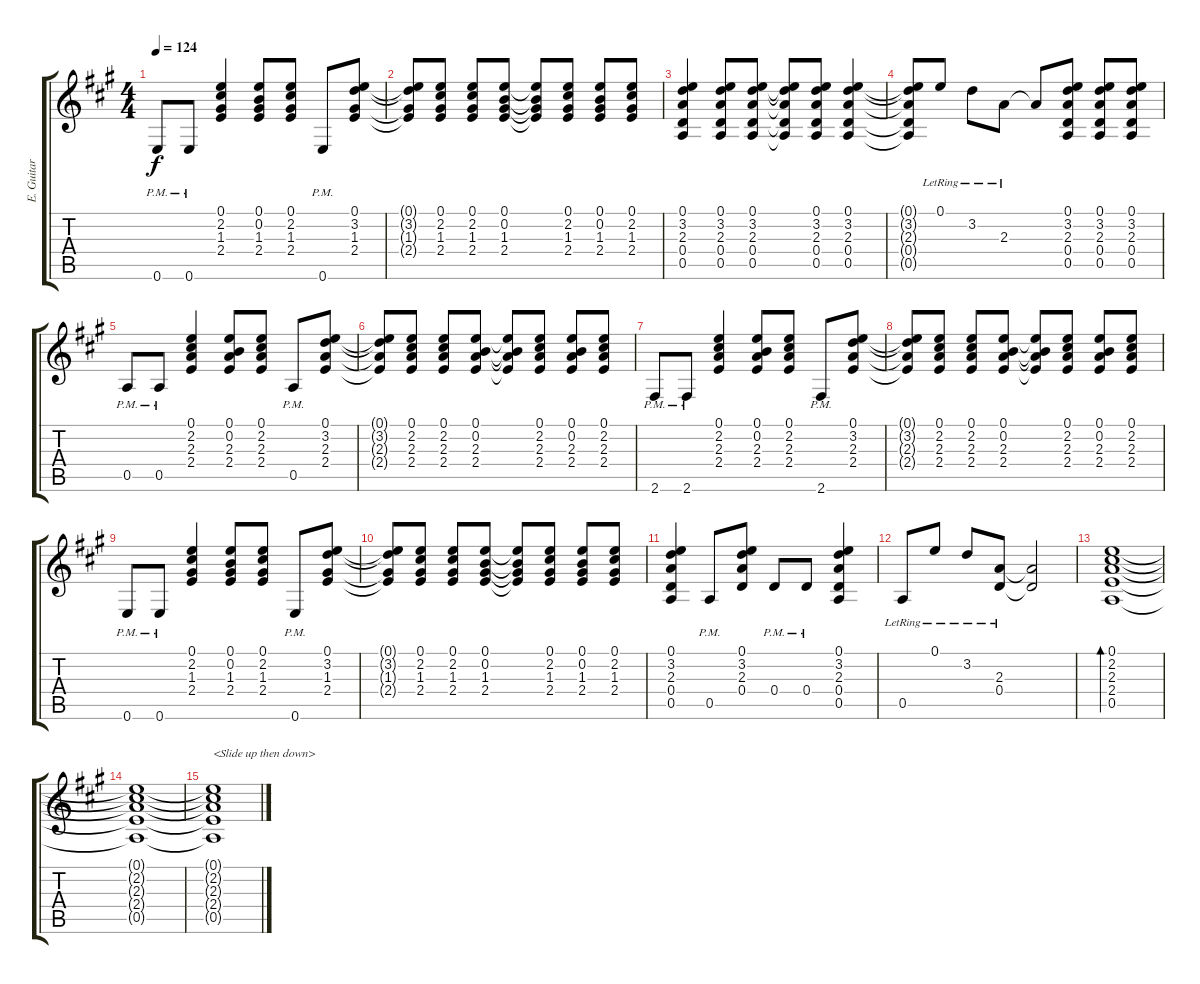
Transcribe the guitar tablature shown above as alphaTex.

\track ("E. Guitar I" "E. Guitar ") {instrument overdrivenguitar}
\staff {score tabs}
\tuning (E4 B3 G3 D3 A2 E2) {hide}
\ts (4 4)
\tempo 124
\clef g2
\ks a
0.6{pm}.8{dy f} 0.6{pm}.8 (0.1 2.2 1.3 2.4).4 (0.1 0.2 1.3 2.4).8 (0.1 2.2 1.3 2.4).8 0.6{pm}.8 (0.1 3.2 1.3 2.4).8 |
(0.1{t} 3.2{t} 1.3{t} 2.4{t}).8 (0.1 2.2 1.3 2.4).8 (0.1 2.2 1.3 2.4).8 (0.1 0.2 1.3 2.4).8 (0.1{t} 0.2{t} 1.3{t} 2.4{t}).8 (0.1 2.2 1.3 2.4).8 (0.1 0.2 1.3 2.4).8 (0.1 2.2 1.3 2.4).8 |
(0.1 3.2 2.3 0.4 0.5).4 (0.1 3.2 2.3 0.4 0.5).8 (0.1 3.2 2.3 0.4 0.5).8 (0.1{t} 3.2{t} 2.3{t} 0.4{t} 0.5{t}).8 (0.1 3.2 2.3 0.4 0.5).8 (0.1 3.2 2.3 0.4 0.5).4 |
(0.1{t} 3.2{t} 2.3{t} 0.4{t} 0.5{t}).8 0.1{lr}.8 3.2{lr}.8 2.3{lr}.8 2.3{t}.8 (0.1 3.2 2.3 0.4 0.5).8 (0.1 3.2 2.3 0.4 0.5).8 (0.1 3.2 2.3 0.4 0.5).8 |
0.5{pm}.8 0.5{pm}.8 (0.1 2.2 2.3 2.4).4 (0.1 0.2 2.3 2.4).8 (0.1 2.2 2.3 2.4).8 0.5{pm}.8 (0.1 3.2 2.3 2.4).8 |
(0.1{t} 3.2{t} 2.3{t} 2.4{t}).8 (0.1 2.2 2.3 2.4).8 (0.1 2.2 2.3 2.4).8 (0.1 0.2 2.3 2.4).8 (0.1{t} 0.2{t} 2.3{t} 2.4{t}).8 (0.1 2.2 2.3 2.4).8 (0.1 0.2 2.3 2.4).8 (0.1 2.2 2.3 2.4).8 |
2.6{pm}.8 2.6{pm}.8 (0.1 2.2 2.3 2.4).4 (0.1 0.2 2.3 2.4).8 (0.1 2.2 2.3 2.4).8 2.6{pm}.8 (0.1 3.2 2.3 2.4).8 |
(0.1{t} 3.2{t} 2.3{t} 2.4{t}).8 (0.1 2.2 2.3 2.4).8 (0.1 2.2 2.3 2.4).8 (0.1 0.2 2.3 2.4).8 (0.1{t} 0.2{t} 2.3{t} 2.4{t}).8 (0.1 2.2 2.3 2.4).8 (0.1 0.2 2.3 2.4).8 (0.1 2.2 2.3 2.4).8 |
0.6{pm}.8 0.6{pm}.8 (0.1 2.2 1.3 2.4).4 (0.1 0.2 1.3 2.4).8 (0.1 2.2 1.3 2.4).8 0.6{pm}.8 (0.1 3.2 1.3 2.4).8 |
(0.1{t} 3.2{t} 1.3{t} 2.4{t}).8 (0.1 2.2 1.3 2.4).8 (0.1 2.2 1.3 2.4).8 (0.1 0.2 1.3 2.4).8 (0.1{t} 0.2{t} 1.3{t} 2.4{t}).8 (0.1 2.2 1.3 2.4).8 (0.1 0.2 1.3 2.4).8 (0.1 2.2 1.3 2.4).8 |
(0.1 3.2 2.3 0.4 0.5).4 0.5{pm}.8 (0.1 3.2 2.3 0.4).8 0.4{pm}.8 0.4{pm}.8 (0.1 3.2 2.3 0.4 0.5).4 |
0.5{lr}.8 0.1{lr}.8 3.2{lr}.8 (2.3{lr} 0.4{lr}).8 (2.3{t} 0.4{t}).2 |
(0.1 2.2 2.3 2.4 0.5).1{bd 120} |
(0.1{t} 2.2{t} 2.3{t} 2.4{t} 0.5{t}).1 |
(0.1{t} 2.2{t} 2.3{t} 2.4{t} 0.5{t}).1{txt "<Slide up then down>"}
